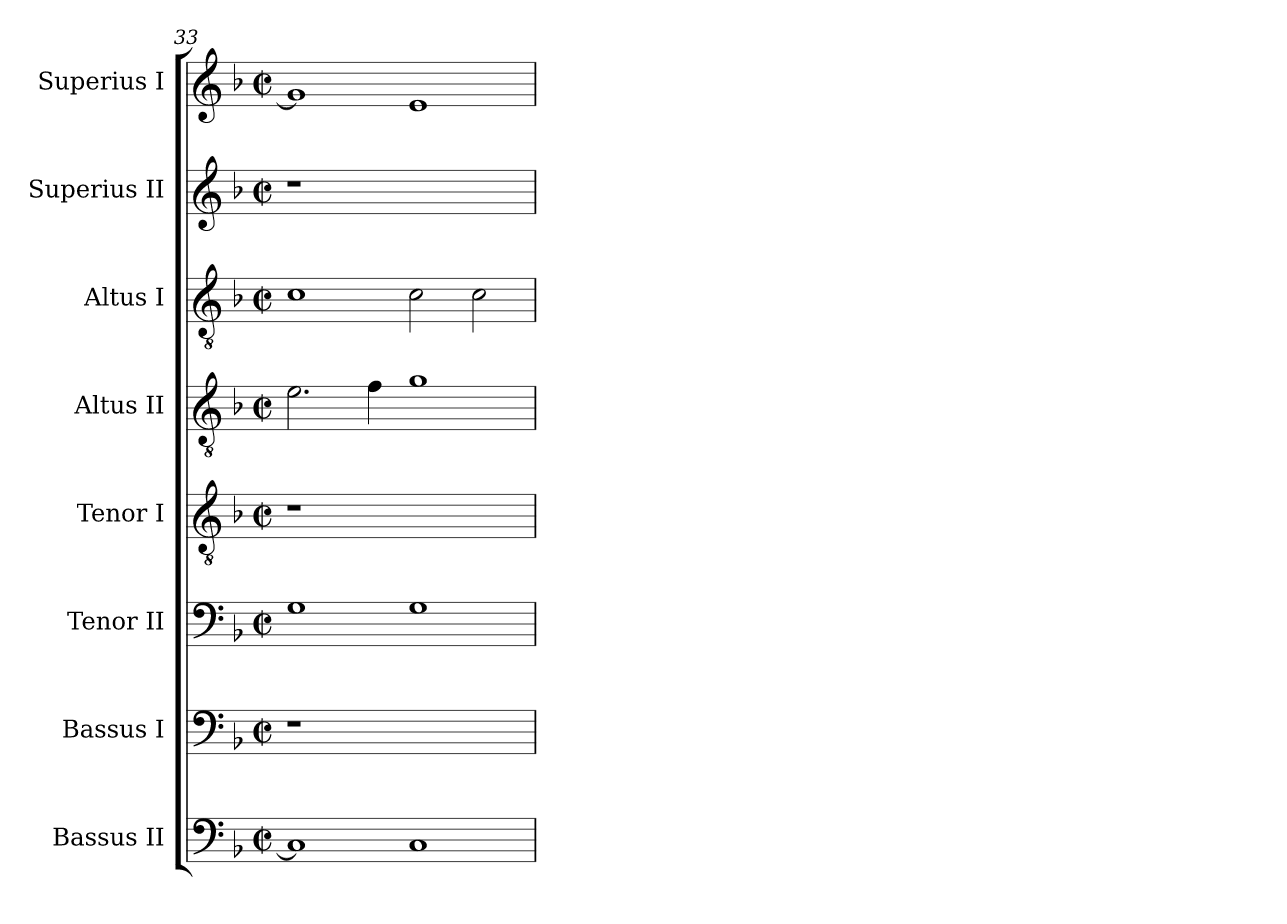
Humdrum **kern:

**kern	**kern	**kern	**kern	**kern	**kern	**kern	**kern
*part8	*part7	*part6	*part5	*part4	*part3	*part2	*part1
*staff8	*staff7	*staff6	*staff5	*staff4	*staff3	*staff2	*staff1
*I"Bassus II	*I"Bassus I	*I"Tenor II	*I"Tenor I	*I"Altus II	*I"Altus I	*I"Superius II	*I"Superius I
*I'B. II	*I'B. I	*I'T. II	*I'T. I	*I'A. II	*I'A. I	*I'S. II	*I'S. I
*clefF4	*clefF4	*clefF4	*clefGv2	*clefGv2	*clefGv2	*clefG2	*clefG2
*	*	*	*ITrd7c12	*ITrd7c12	*ITrd7c12	*	*
*k[b-]	*k[b-]	*k[b-]	*k[b-]	*k[b-]	*k[b-]	*k[b-]	*k[b-]
*F:	*F:	*F:	*F:	*F:	*F:	*F:	*F:
*M2/2	*M2/2	*M2/2	*M2/2	*M2/2	*M2/2	*M2/2	*M2/2
*met(c|)	*met(c|)	*met(c|)	*met(c|)	*met(c|)	*met(c|)	*met(c|)	*met(c|)
=33	=33	=33	=33	=33	=33	=33	=33
!	!LO:N:vis=1	!	!LO:N:vis=1	!	!	!LO:N:vis=1	!
1Ci]	1r	1Gi	1r	2.Ei\	1Ci	1r	1gi]
.	.	.	.	4Fi\	.	.	.
1Ci	1ryy	1Gi	1ryy	1Gi	2Ci\	1ryy	1ei
.	.	.	.	.	2Ci\	.	.
=	=	=	=	=	=	=	=
*-	*-	*-	*-	*-	*-	*-	*-
